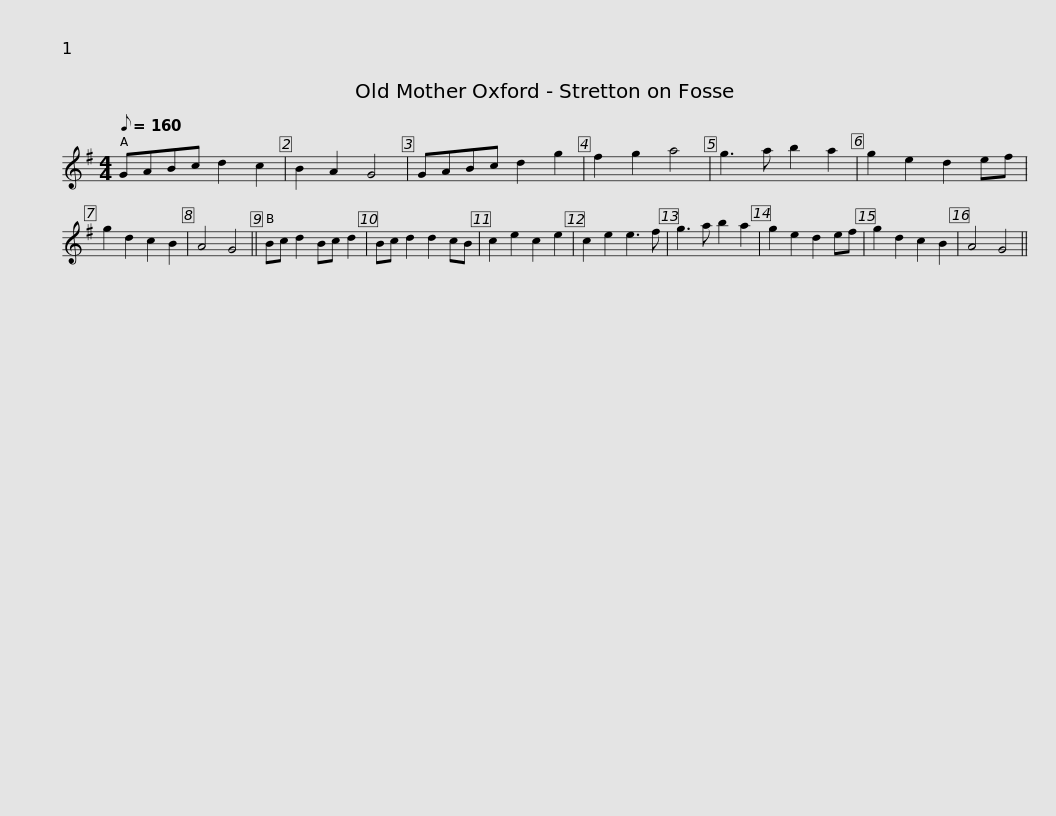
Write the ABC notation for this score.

X:1
L:1/8
Q:1/8=160
M:4/4
I:linebreak $
K:G
V:1 treble
V:1
 GABc d2 c2 | B2 A2 G4 | GABc d2 g2 | f2 g2 a4 | g3 a b2 a2 | %5
 g2 e2 d2 ef | g2 d2 c2 B2 | A4 G4 || Bc d2 Bc d2 |$ Bc d2 d2 cB | %10
 c2 e2 c2 e2 | c2 e2 e3 f | g3 a b2 a2 | g2 e2 d2 ef | g2 d2 c2 B2 | %15
 A4 G4 || %16
